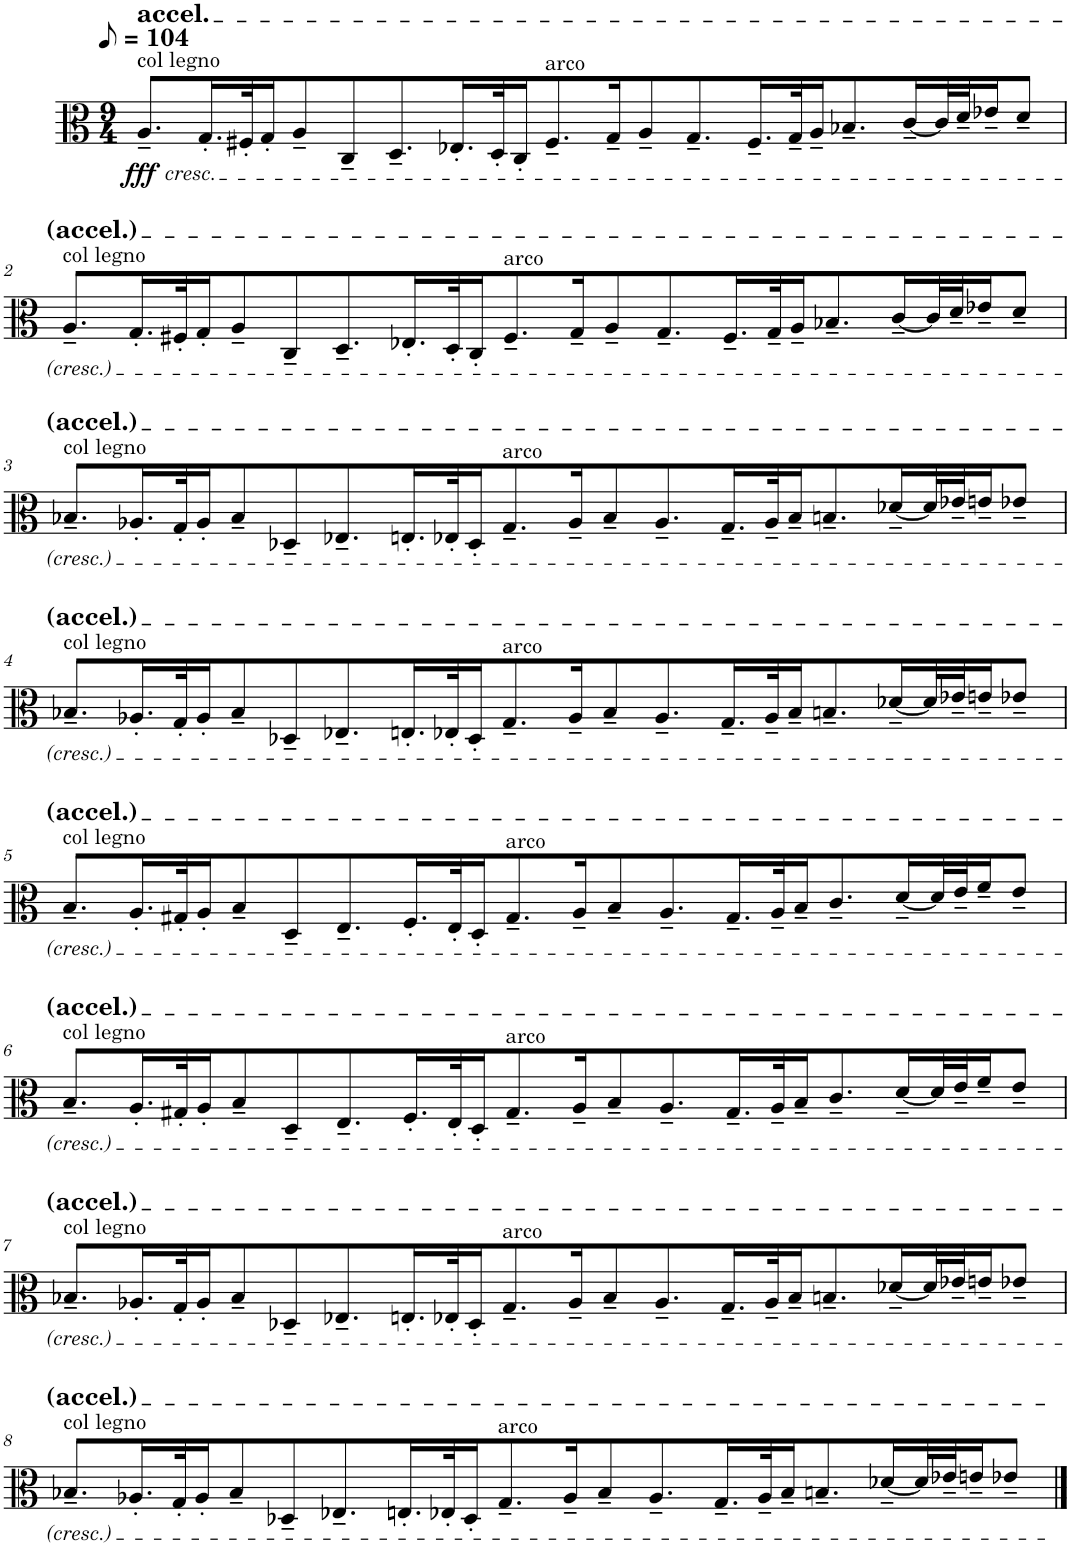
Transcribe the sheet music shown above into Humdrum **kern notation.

**kern	**dynam
*part1	*part1
*staff1	*staff1
*I"Viola	*
*I'Vla.	*
*clefC3	*
*k[]	*
*M9/4	*
*MM52	*
=1	=1
!LO:TX:a:t=col legno	!
!LO:TX:a:t=accel.	!
!LO:TX:b:i:t=cresc.	!
!	!LO:DY:b
8.A~/L	fff
16.G'/L	.
32F#X'/K	.
16G'/J	.
8A~/	.
8C~/	.
8.D~/	.
16.E-X'/L	.
32D'/K	.
16C'/J	.
!LO:TX:a:t=arco	!
8.F#~/	.
16G~/K	.
8A~/	.
8.G~/	.
16.F#~/L	.
32G~/K	.
16A~/J	.
8.B-X~/	.
[16c~/L	.
32c/L]	.
32d~/J	.
16e-X~/J	.
8d~/J	.
!!LO:LB:g=z
=2	=2
!LO:TX:a:t=col legno	!
8.A~/L	.
16.G'/L	.
32F#X'/K	.
16G'/J	.
8A~/	.
8C~/	.
8.D~/	.
16.E-X'/L	.
32D'/K	.
16C'/J	.
!LO:TX:a:t=arco	!
8.F#~/	.
16G~/K	.
8A~/	.
8.G~/	.
16.F#~/L	.
32G~/K	.
16A~/J	.
8.B-X~/	.
[16c~/L	.
32c/L]	.
32d~/J	.
16e-X~/J	.
8d~/J	.
!!LO:LB:g=z
=3	=3
!LO:TX:a:t=col legno	!
8.B-X~/L	.
16.A-X'/L	.
32G'/K	.
16A-'/J	.
8B-~/	.
8D-X~/	.
8.E-X~/	.
16.En'/L	.
32E-X'/K	.
16D-'/J	.
!LO:TX:a:t=arco	!
8.G~/	.
16A-~/K	.
8B-~/	.
8.A-~/	.
16.G~/L	.
32A-~/K	.
16B-~/J	.
8.Bn~/	.
[16d-X~/L	.
32d-/L]	.
32e-X~/J	.
16en~/J	.
8e-X~/J	.
!!LO:LB:g=z
=4	=4
!LO:TX:a:t=col legno	!
8.B-X~/L	.
16.A-X'/L	.
32G'/K	.
16A-'/J	.
8B-~/	.
8D-X~/	.
8.E-X~/	.
16.En'/L	.
32E-X'/K	.
16D-'/J	.
!LO:TX:a:t=arco	!
8.G~/	.
16A-~/K	.
8B-~/	.
8.A-~/	.
16.G~/L	.
32A-~/K	.
16B-~/J	.
8.Bn~/	.
[16d-X~/L	.
32d-/L]	.
32e-X~/J	.
16en~/J	.
8e-X~/J	.
!!LO:LB:g=z
=5	=5
!LO:TX:a:t=col legno	!
8.B~/L	.
16.A'/L	.
32G#X'/K	.
16A'/J	.
8B~/	.
8D~/	.
8.E~/	.
16.F'/L	.
32E'/K	.
16D'/J	.
!LO:TX:a:t=arco	!
8.G#~/	.
16A~/K	.
8B~/	.
8.A~/	.
16.G#~/L	.
32A~/K	.
16B~/J	.
8.c~/	.
[16d~/L	.
32d/L]	.
32e~/J	.
16f~/J	.
8e~/J	.
!!LO:LB:g=z
=6	=6
!LO:TX:a:t=col legno	!
8.B~/L	.
16.A'/L	.
32G#X'/K	.
16A'/J	.
8B~/	.
8D~/	.
8.E~/	.
16.F'/L	.
32E'/K	.
16D'/J	.
!LO:TX:a:t=arco	!
8.G#~/	.
16A~/K	.
8B~/	.
8.A~/	.
16.G#~/L	.
32A~/K	.
16B~/J	.
8.c~/	.
[16d~/L	.
32d/L]	.
32e~/J	.
16f~/J	.
8e~/J	.
!!LO:LB:g=z
=7	=7
!LO:TX:a:t=col legno	!
8.B-X~/L	.
16.A-X'/L	.
32G'/K	.
16A-'/J	.
8B-~/	.
8D-X~/	.
8.E-X~/	.
16.En'/L	.
32E-X'/K	.
16D-'/J	.
!LO:TX:a:t=arco	!
8.G~/	.
16A-~/K	.
8B-~/	.
8.A-~/	.
16.G~/L	.
32A-~/K	.
16B-~/J	.
8.Bn~/	.
[16d-X~/L	.
32d-/L]	.
32e-X~/J	.
16en~/J	.
8e-X~/J	.
!!LO:LB:g=z
=8	=8
!LO:TX:a:t=col legno	!
8.B-X~/L	.
16.A-X'/L	.
32G'/K	.
16A-'/J	.
8B-~/	.
8D-X~/	.
8.E-X~/	.
16.En'/L	.
32E-X'/K	.
16D-'/J	.
!LO:TX:a:t=arco	!
8.G~/	.
16A-~/K	.
8B-~/	.
8.A-~/	.
16.G~/L	.
32A-~/K	.
16B-~/J	.
8.Bn~/	.
[16d-X~/L	.
32d-/L]	.
32e-X~/J	.
16en~/J	.
8e-X~/J	.
==	==
*-	*-
